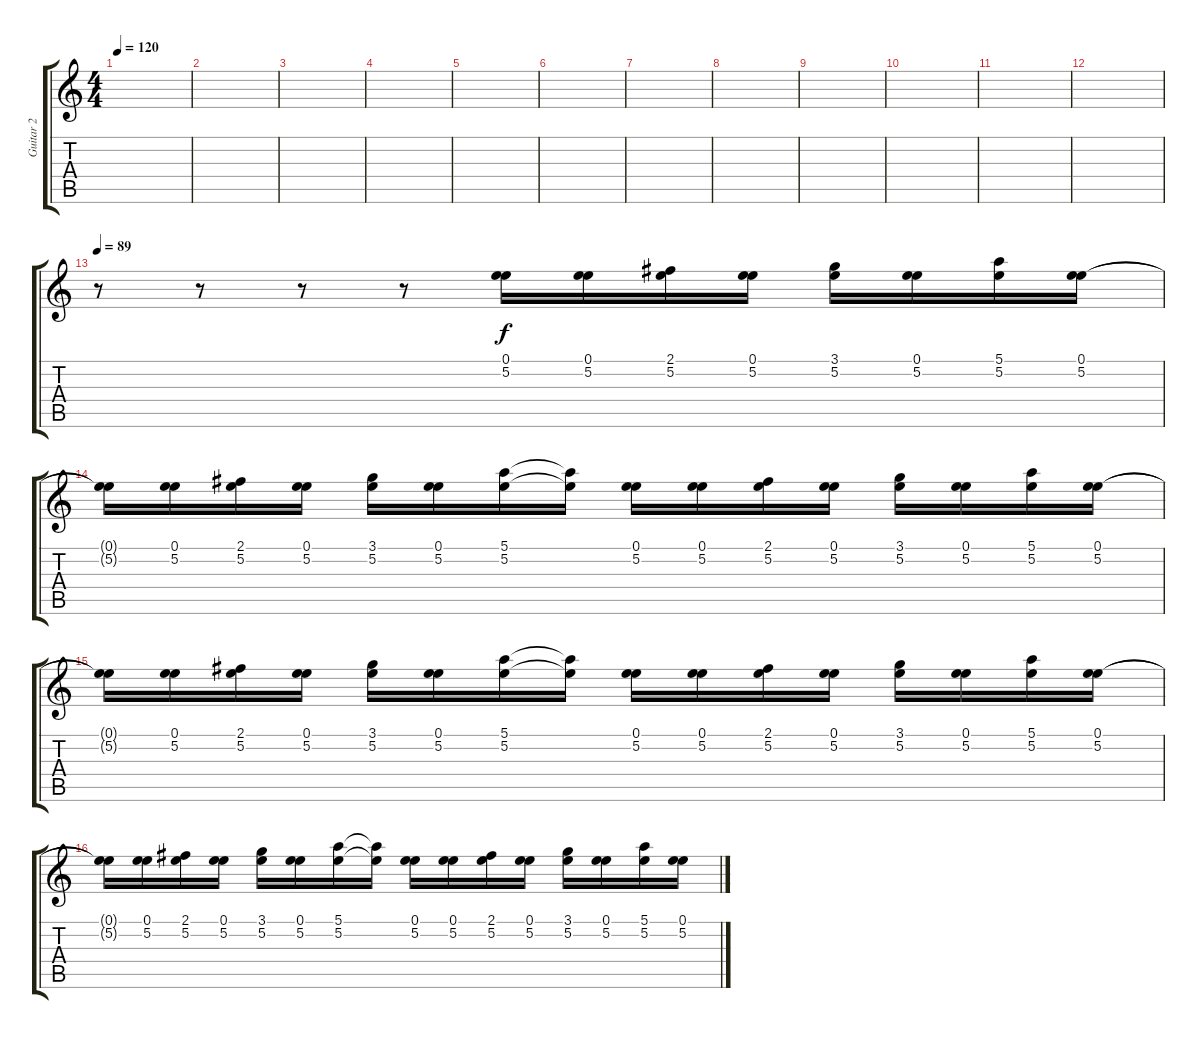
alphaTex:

\track ("Guitar 2" "Guitar 2") {instrument distortionguitar}
\staff {score tabs}
\tuning (E4 B3 G3 D3 A2 E2) {hide}
\ts (4 4)
\tempo 120
\tempo 87
\tempo 120
\clef g2
\ks c
|
|
|
|
|
|
|
|
|
|
|
|
\tempo 89
r.8 r.8 r.8 r.8 (0.1 5.2).16 (0.1 5.2).16 (2.1 5.2).16 (0.1 5.2).16 (3.1 5.2).16 (0.1 5.2).16 (5.1 5.2).16 (0.1 5.2).16 |
(0.1{t} 5.2{t}).16 (0.1 5.2).16 (2.1 5.2).16 (0.1 5.2).16 (3.1 5.2).16 (0.1 5.2).16 (5.1 5.2).16 (5.1{t} 5.2{t}).16 (0.1 5.2).16 (0.1 5.2).16 (2.1 5.2).16 (0.1 5.2).16 (3.1 5.2).16 (0.1 5.2).16 (5.1 5.2).16 (0.1 5.2).16 |
(0.1{t} 5.2{t}).16 (0.1 5.2).16 (2.1 5.2).16 (0.1 5.2).16 (3.1 5.2).16 (0.1 5.2).16 (5.1 5.2).16 (5.1{t} 5.2{t}).16 (0.1 5.2).16 (0.1 5.2).16 (2.1 5.2).16 (0.1 5.2).16 (3.1 5.2).16 (0.1 5.2).16 (5.1 5.2).16 (0.1 5.2).16 |
(0.1{t} 5.2{t}).16 (0.1 5.2).16 (2.1 5.2).16 (0.1 5.2).16 (3.1 5.2).16 (0.1 5.2).16 (5.1 5.2).16 (5.1{t} 5.2{t}).16 (0.1 5.2).16 (0.1 5.2).16 (2.1 5.2).16 (0.1 5.2).16 (3.1 5.2).16 (0.1 5.2).16 (5.1 5.2).16 (0.1 5.2).16
